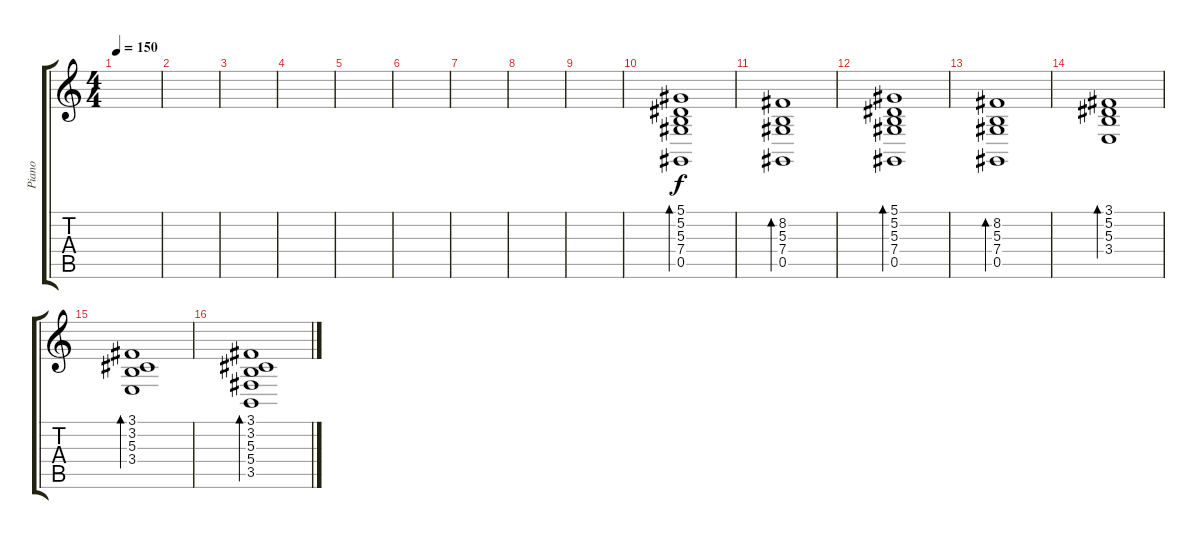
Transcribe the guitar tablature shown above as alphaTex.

\track ("Piano" "Piano") {instrument brightacousticpiano}
\staff {score tabs}
\tuning (Eb4 Bb3 Gb3 Db3 Ab2 Eb2) {hide}
\ts (4 4)
\tempo 150
\clef g2
\ks c
|
|
|
|
|
|
|
|
|
(5.1 5.2 5.3 7.4 0.5).1{bd 120} |
(8.2 5.3 7.4 0.5).1{bd 120} |
(5.1 5.2 5.3 7.4 0.5).1{bd 120} |
(8.2 5.3 7.4 0.5).1{bd 120} |
(3.1 5.2 5.3 3.4).1{bd 120} |
(3.1 3.2 5.3 3.4).1{bd 120} |
(3.1 3.2 5.3 5.4 3.5).1{bd 120}
